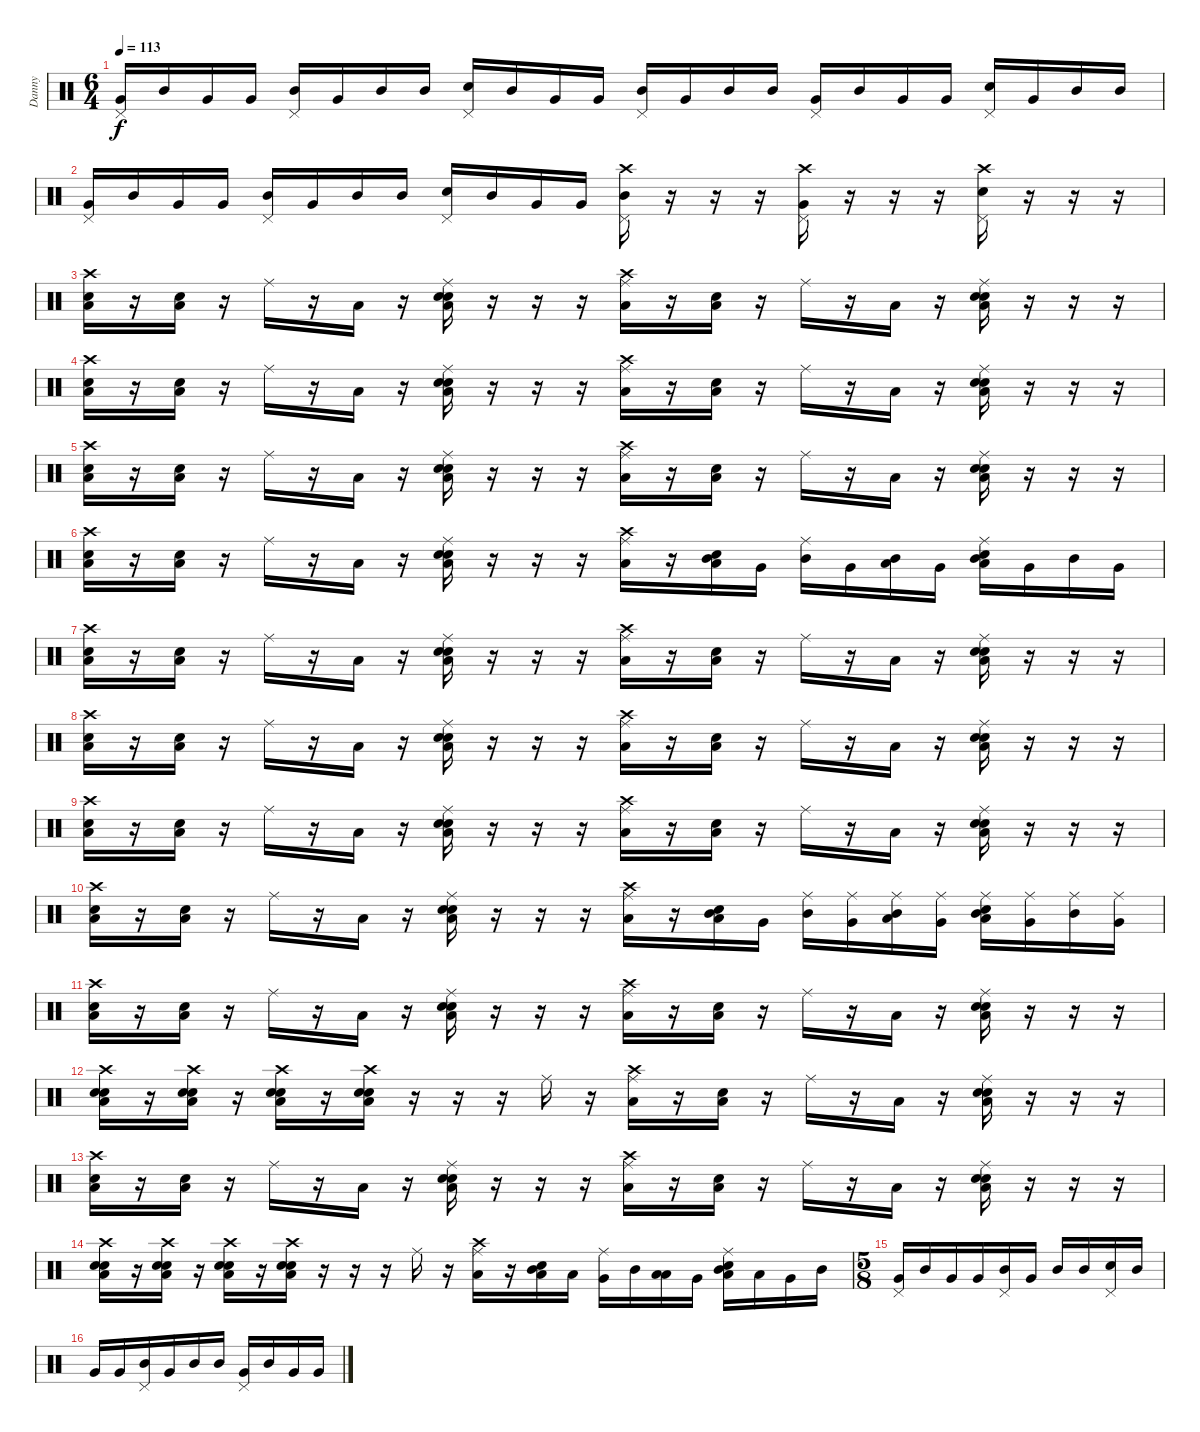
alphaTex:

\track ("Danny" "Danny") {instrument percussion}
\staff {score}
\articulation defaults
\ts (6 4)
\tempo 113
\clef neutral
\ks c
("Pedal Hi-Hat (hit)" "Very Low Tom (hit)").16{dy f} "Mid Tom (hit)".16 "Very Low Tom (hit)".16 "Very Low Tom (hit)".16 ("Pedal Hi-Hat (hit)" "Mid Tom (hit)").16 "Very Low Tom (hit)".16 "Mid Tom (hit)".16 "Mid Tom (hit)".16 ("Pedal Hi-Hat (hit)" "Electric Snare (hit)").16 "Mid Tom (hit)".16 "Very Low Tom (hit)".16 "Very Low Tom (hit)".16 ("Pedal Hi-Hat (hit)" "Mid Tom (hit)").16 "Very Low Tom (hit)".16 "Mid Tom (hit)".16 "Mid Tom (hit)".16 ("Pedal Hi-Hat (hit)" "Very Low Tom (hit)").16 "Mid Tom (hit)".16 "Very Low Tom (hit)".16 "Very Low Tom (hit)".16 ("Pedal Hi-Hat (hit)" "Electric Snare (hit)").16 "Very Low Tom (hit)".16 "Mid Tom (hit)".16 "Mid Tom (hit)".16 |
("Pedal Hi-Hat (hit)" "Very Low Tom (hit)").16 "Mid Tom (hit)".16 "Very Low Tom (hit)".16 "Very Low Tom (hit)".16 ("Pedal Hi-Hat (hit)" "Mid Tom (hit)").16 "Very Low Tom (hit)".16 "Mid Tom (hit)".16 "Mid Tom (hit)".16 ("Pedal Hi-Hat (hit)" "Electric Snare (hit)").16 "Mid Tom (hit)".16 "Very Low Tom (hit)".16 "Very Low Tom (hit)".16 ("Crash high (hit)" "Pedal Hi-Hat (hit)" "Mid Tom (hit)").16 r.16 r.16 r.16 ("Crash high (hit)" "Pedal Hi-Hat (hit)" "Very Low Tom (hit)").16 r.16 r.16 r.16 ("Crash high (hit)" "Pedal Hi-Hat (hit)" "Electric Snare (hit)").16 r.16 r.16 r.16 |
("Crash high (hit)" "Snare (hit) 2" "Low Floor Tom (hit)").16 r.16 ("Snare (hit) 2" "Low Floor Tom (hit)").16 r.16 "Ride (middle)".16 r.16 "Low Floor Tom (hit)".16 r.16 ("Ride (middle)" "Electric Snare (hit)" "Snare (hit) 2" "Low Floor Tom (hit)").16 r.16 r.16 r.16 ("Ride (middle)" "Crash high (hit)" "Low Floor Tom (hit)").16 r.16 ("Snare (hit) 2" "Low Floor Tom (hit)").16 r.16 "Ride (middle)".16 r.16 "Low Floor Tom (hit)".16 r.16 ("Ride (middle)" "Electric Snare (hit)" "Snare (hit) 2" "Low Floor Tom (hit)").16 r.16 r.16 r.16 |
("Crash high (hit)" "Snare (hit) 2" "Low Floor Tom (hit)").16 r.16 ("Snare (hit) 2" "Low Floor Tom (hit)").16 r.16 "Ride (middle)".16 r.16 "Low Floor Tom (hit)".16 r.16 ("Ride (middle)" "Electric Snare (hit)" "Snare (hit) 2" "Low Floor Tom (hit)").16 r.16 r.16 r.16 ("Ride (middle)" "Crash high (hit)" "Low Floor Tom (hit)").16 r.16 ("Snare (hit) 2" "Low Floor Tom (hit)").16 r.16 "Ride (middle)".16 r.16 "Low Floor Tom (hit)".16 r.16 ("Ride (middle)" "Electric Snare (hit)" "Snare (hit) 2" "Low Floor Tom (hit)").16 r.16 r.16 r.16 |
("Crash high (hit)" "Snare (hit) 2" "Low Floor Tom (hit)").16 r.16 ("Snare (hit) 2" "Low Floor Tom (hit)").16 r.16 "Ride (middle)".16 r.16 "Low Floor Tom (hit)".16 r.16 ("Ride (middle)" "Electric Snare (hit)" "Snare (hit) 2" "Low Floor Tom (hit)").16 r.16 r.16 r.16 ("Ride (middle)" "Crash high (hit)" "Low Floor Tom (hit)").16 r.16 ("Snare (hit) 2" "Low Floor Tom (hit)").16 r.16 "Ride (middle)".16 r.16 "Low Floor Tom (hit)".16 r.16 ("Ride (middle)" "Electric Snare (hit)" "Snare (hit) 2" "Low Floor Tom (hit)").16 r.16 r.16 r.16 |
("Crash high (hit)" "Snare (hit) 2" "Low Floor Tom (hit)").16 r.16 ("Snare (hit) 2" "Low Floor Tom (hit)").16 r.16 "Ride (middle)".16 r.16 "Low Floor Tom (hit)".16 r.16 ("Ride (middle)" "Electric Snare (hit)" "Snare (hit) 2" "Low Floor Tom (hit)").16 r.16 r.16 r.16 ("Ride (middle)" "Crash high (hit)" "Low Floor Tom (hit)").16 r.16 ("Mid Tom (hit)" "Snare (hit) 2" "Low Floor Tom (hit)").16 "Very Low Tom (hit)".16 ("Ride (middle)" "Mid Tom (hit)").16 "Very Low Tom (hit)".16 ("Mid Tom (hit)" "Low Floor Tom (hit)").16 "Very Low Tom (hit)".16 ("Ride (middle)" "Mid Tom (hit)" "Snare (hit) 2" "Low Floor Tom (hit)").16 "Very Low Tom (hit)".16 "Mid Tom (hit)".16 "Very Low Tom (hit)".16 |
("Crash high (hit)" "Snare (hit) 2" "Low Floor Tom (hit)").16 r.16 ("Snare (hit) 2" "Low Floor Tom (hit)").16 r.16 "Ride (middle)".16 r.16 "Low Floor Tom (hit)".16 r.16 ("Ride (middle)" "Electric Snare (hit)" "Snare (hit) 2" "Low Floor Tom (hit)").16 r.16 r.16 r.16 ("Ride (middle)" "Crash high (hit)" "Low Floor Tom (hit)").16 r.16 ("Snare (hit) 2" "Low Floor Tom (hit)").16 r.16 "Ride (middle)".16 r.16 "Low Floor Tom (hit)".16 r.16 ("Ride (middle)" "Electric Snare (hit)" "Snare (hit) 2" "Low Floor Tom (hit)").16 r.16 r.16 r.16 |
("Crash high (hit)" "Snare (hit) 2" "Low Floor Tom (hit)").16 r.16 ("Snare (hit) 2" "Low Floor Tom (hit)").16 r.16 "Ride (middle)".16 r.16 "Low Floor Tom (hit)".16 r.16 ("Ride (middle)" "Electric Snare (hit)" "Snare (hit) 2" "Low Floor Tom (hit)").16 r.16 r.16 r.16 ("Ride (middle)" "Crash high (hit)" "Low Floor Tom (hit)").16 r.16 ("Snare (hit) 2" "Low Floor Tom (hit)").16 r.16 "Ride (middle)".16 r.16 "Low Floor Tom (hit)".16 r.16 ("Ride (middle)" "Electric Snare (hit)" "Snare (hit) 2" "Low Floor Tom (hit)").16 r.16 r.16 r.16 |
("Crash high (hit)" "Snare (hit) 2" "Low Floor Tom (hit)").16 r.16 ("Snare (hit) 2" "Low Floor Tom (hit)").16 r.16 "Ride (middle)".16 r.16 "Low Floor Tom (hit)".16 r.16 ("Ride (middle)" "Electric Snare (hit)" "Snare (hit) 2" "Low Floor Tom (hit)").16 r.16 r.16 r.16 ("Ride (middle)" "Crash high (hit)" "Low Floor Tom (hit)").16 r.16 ("Snare (hit) 2" "Low Floor Tom (hit)").16 r.16 "Ride (middle)".16 r.16 "Low Floor Tom (hit)".16 r.16 ("Ride (middle)" "Electric Snare (hit)" "Snare (hit) 2" "Low Floor Tom (hit)").16 r.16 r.16 r.16 |
("Crash high (hit)" "Snare (hit) 2" "Low Floor Tom (hit)").16 r.16 ("Snare (hit) 2" "Low Floor Tom (hit)").16 r.16 "Ride (middle)".16 r.16 "Low Floor Tom (hit)".16 r.16 ("Ride (middle)" "Electric Snare (hit)" "Snare (hit) 2" "Low Floor Tom (hit)").16 r.16 r.16 r.16 ("Ride (middle)" "Crash high (hit)" "Low Floor Tom (hit)").16 r.16 ("Mid Tom (hit)" "Snare (hit) 2" "Low Floor Tom (hit)").16 "Very Low Tom (hit)".16 ("Ride (middle)" "Mid Tom (hit)").16 ("Ride (middle)" "Very Low Tom (hit)").16 ("Ride (middle)" "Mid Tom (hit)" "Low Floor Tom (hit)").16 ("Ride (middle)" "Very Low Tom (hit)").16 ("Ride (middle)" "Mid Tom (hit)" "Snare (hit) 2" "Low Floor Tom (hit)").16 ("Ride (middle)" "Very Low Tom (hit)").16 ("Ride (middle)" "Mid Tom (hit)").16 ("Ride (middle)" "Very Low Tom (hit)").16 |
("Crash high (hit)" "Snare (hit) 2" "Low Floor Tom (hit)").16 r.16 ("Snare (hit) 2" "Low Floor Tom (hit)").16 r.16 "Ride (middle)".16 r.16 "Low Floor Tom (hit)".16 r.16 ("Ride (middle)" "Electric Snare (hit)" "Snare (hit) 2" "Low Floor Tom (hit)").16 r.16 r.16 r.16 ("Ride (middle)" "Crash high (hit)" "Low Floor Tom (hit)").16 r.16 ("Snare (hit) 2" "Low Floor Tom (hit)").16 r.16 "Ride (middle)".16 r.16 "Low Floor Tom (hit)".16 r.16 ("Ride (middle)" "Electric Snare (hit)" "Snare (hit) 2" "Low Floor Tom (hit)").16 r.16 r.16 r.16 |
("Crash high (hit)" "Electric Snare (hit)" "Snare (hit) 2" "Low Floor Tom (hit)").16 r.16 ("Crash high (hit)" "Electric Snare (hit)" "Snare (hit) 2" "Low Floor Tom (hit)").16 r.16 ("Crash high (hit)" "Electric Snare (hit)" "Snare (hit) 2" "Low Floor Tom (hit)").16 r.16 ("Crash high (hit)" "Electric Snare (hit)" "Snare (hit) 2" "Low Floor Tom (hit)").16 r.16 r.16 r.16 "Ride (middle)".16 r.16 ("Ride (middle)" "Crash high (hit)" "Low Floor Tom (hit)").16 r.16 ("Snare (hit) 2" "Low Floor Tom (hit)").16 r.16 "Ride (middle)".16 r.16 "Low Floor Tom (hit)".16 r.16 ("Ride (middle)" "Electric Snare (hit)" "Snare (hit) 2" "Low Floor Tom (hit)").16 r.16 r.16 r.16 |
("Crash high (hit)" "Snare (hit) 2" "Low Floor Tom (hit)").16 r.16 ("Snare (hit) 2" "Low Floor Tom (hit)").16 r.16 "Ride (middle)".16 r.16 "Low Floor Tom (hit)".16 r.16 ("Ride (middle)" "Electric Snare (hit)" "Snare (hit) 2" "Low Floor Tom (hit)").16 r.16 r.16 r.16 ("Ride (middle)" "Crash high (hit)" "Low Floor Tom (hit)").16 r.16 ("Snare (hit) 2" "Low Floor Tom (hit)").16 r.16 "Ride (middle)".16 r.16 "Low Floor Tom (hit)".16 r.16 ("Ride (middle)" "Electric Snare (hit)" "Snare (hit) 2" "Low Floor Tom (hit)").16 r.16 r.16 r.16 |
("Crash high (hit)" "Electric Snare (hit)" "Snare (hit) 2" "Low Floor Tom (hit)").16 r.16 ("Crash high (hit)" "Electric Snare (hit)" "Snare (hit) 2" "Low Floor Tom (hit)").16 r.16 ("Crash high (hit)" "Electric Snare (hit)" "Snare (hit) 2" "Low Floor Tom (hit)").16 r.16 ("Crash high (hit)" "Electric Snare (hit)" "Snare (hit) 2" "Low Floor Tom (hit)").16 r.16 r.16 r.16 "Ride (middle)".16 r.16 ("Ride (middle)" "Crash high (hit)" "Low Floor Tom (hit)").16 r.16 ("Mid Tom (hit)" "Snare (hit) 2" "Low Floor Tom (hit)").16 "Low Tom (hit)".16 ("Ride (middle)" "Very Low Tom (hit)").16 "Mid Tom (hit)".16 ("Low Tom (hit)" "Low Floor Tom (hit)").16 "Very Low Tom (hit)".16 ("Ride (middle)" "Mid Tom (hit)" "Snare (hit) 2" "Low Floor Tom (hit)").16 "Low Tom (hit)".16 "Very Low Tom (hit)".16 "Mid Tom (hit)".16 |
\ts (5 8)
("Pedal Hi-Hat (hit)" "Very Low Tom (hit)").16 "Mid Tom (hit)".16 "Very Low Tom (hit)".16 "Very Low Tom (hit)".16 ("Pedal Hi-Hat (hit)" "Mid Tom (hit)").16 "Very Low Tom (hit)".16 "Mid Tom (hit)".16 "Mid Tom (hit)".16 ("Pedal Hi-Hat (hit)" "Electric Snare (hit)").16 "Mid Tom (hit)".16 |
"Very Low Tom (hit)".16 "Very Low Tom (hit)".16 ("Pedal Hi-Hat (hit)" "Mid Tom (hit)").16 "Very Low Tom (hit)".16 "Mid Tom (hit)".16 "Mid Tom (hit)".16 ("Pedal Hi-Hat (hit)" "Very Low Tom (hit)").16 "Mid Tom (hit)".16 "Very Low Tom (hit)".16 "Very Low Tom (hit)".16
